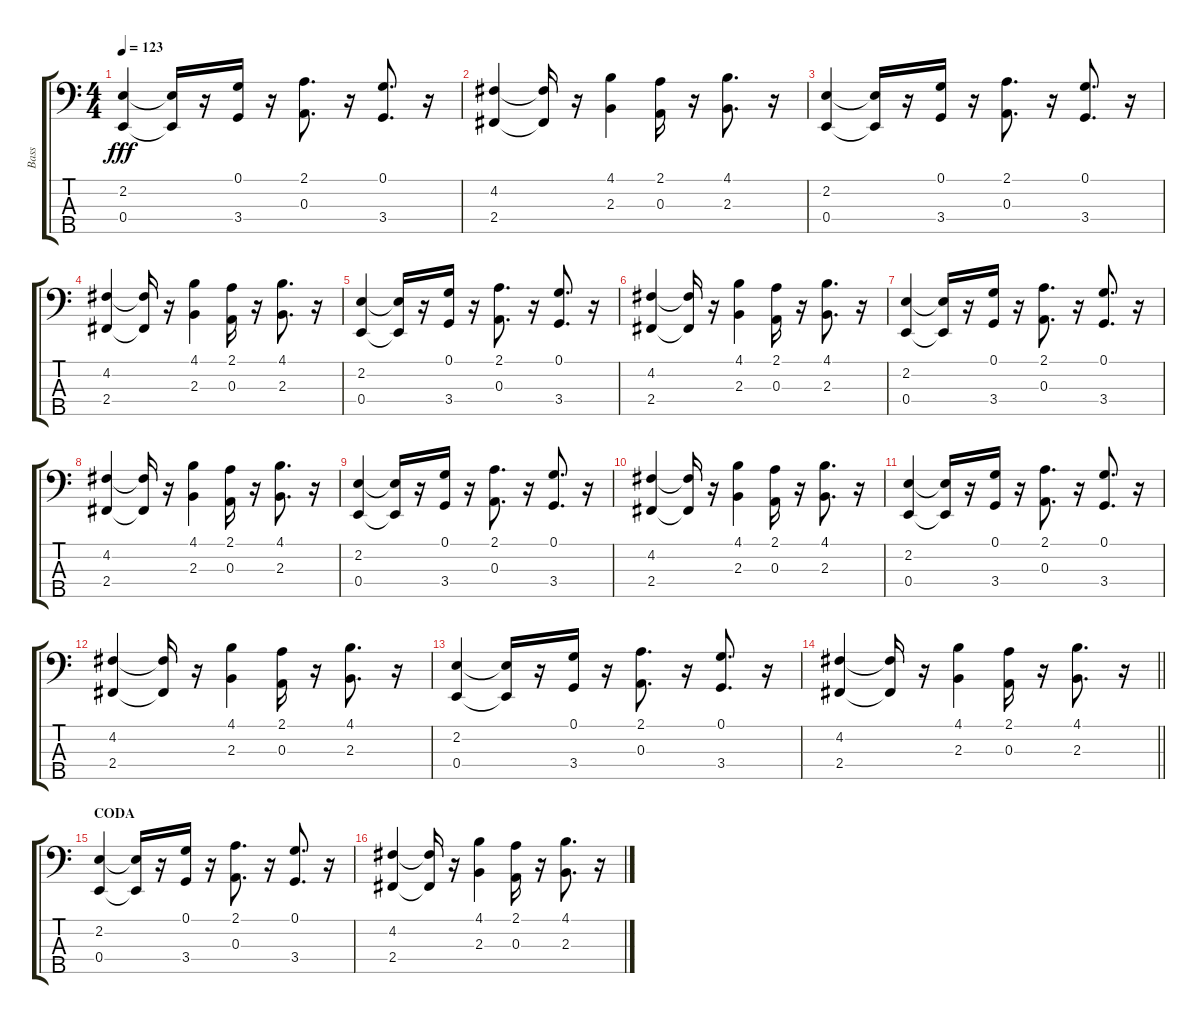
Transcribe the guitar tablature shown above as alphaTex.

\track ("Bass" "Bass") {instrument fretlessbass}
\staff {score tabs}
\tuning (G2 D2 A1 E1 B0) {hide}
\ts (4 4)
\tempo 123
\clef f4
\ks c
(2.2 0.4).4{dy fff} (2.2{t} 0.4{t}).16 r.16 (0.1 3.4).16 r.16 (2.1 0.3).8{d} r.16 (0.1 3.4).8{d} r.16 |
(4.2 2.4).4 (4.2{t} 2.4{t}).16 r.16 (4.1 2.3).4 (2.1 0.3).16 r.16 (4.1 2.3).8{d} r.16 |
(2.2 0.4).4 (2.2{t} 0.4{t}).16 r.16 (0.1 3.4).16 r.16 (2.1 0.3).8{d} r.16 (0.1 3.4).8{d} r.16 |
(4.2 2.4).4 (4.2{t} 2.4{t}).16 r.16 (4.1 2.3).4 (2.1 0.3).16 r.16 (4.1 2.3).8{d} r.16 |
(2.2 0.4).4 (2.2{t} 0.4{t}).16 r.16 (0.1 3.4).16 r.16 (2.1 0.3).8{d} r.16 (0.1 3.4).8{d} r.16 |
(4.2 2.4).4 (4.2{t} 2.4{t}).16 r.16 (4.1 2.3).4 (2.1 0.3).16 r.16 (4.1 2.3).8{d} r.16 |
(2.2 0.4).4 (2.2{t} 0.4{t}).16 r.16 (0.1 3.4).16 r.16 (2.1 0.3).8{d} r.16 (0.1 3.4).8{d} r.16 |
(4.2 2.4).4 (4.2{t} 2.4{t}).16 r.16 (4.1 2.3).4 (2.1 0.3).16 r.16 (4.1 2.3).8{d} r.16 |
(2.2 0.4).4 (2.2{t} 0.4{t}).16 r.16 (0.1 3.4).16 r.16 (2.1 0.3).8{d} r.16 (0.1 3.4).8{d} r.16 |
(4.2 2.4).4 (4.2{t} 2.4{t}).16 r.16 (4.1 2.3).4 (2.1 0.3).16 r.16 (4.1 2.3).8{d} r.16 |
(2.2 0.4).4 (2.2{t} 0.4{t}).16 r.16 (0.1 3.4).16 r.16 (2.1 0.3).8{d} r.16 (0.1 3.4).8{d} r.16 |
(4.2 2.4).4 (4.2{t} 2.4{t}).16 r.16 (4.1 2.3).4 (2.1 0.3).16 r.16 (4.1 2.3).8{d} r.16 |
(2.2 0.4).4 (2.2{t} 0.4{t}).16 r.16 (0.1 3.4).16 r.16 (2.1 0.3).8{d} r.16 (0.1 3.4).8{d} r.16 |
\barLineRight lightlight
(4.2 2.4).4 (4.2{t} 2.4{t}).16 r.16 (4.1 2.3).4 (2.1 0.3).16 r.16 (4.1 2.3).8{d} r.16 |
\section ("" "CODA")
(2.2 0.4).4 (2.2{t} 0.4{t}).16 r.16 (0.1 3.4).16 r.16 (2.1 0.3).8{d} r.16 (0.1 3.4).8{d} r.16 |
(4.2 2.4).4 (4.2{t} 2.4{t}).16 r.16 (4.1 2.3).4 (2.1 0.3).16 r.16 (4.1 2.3).8{d} r.16
